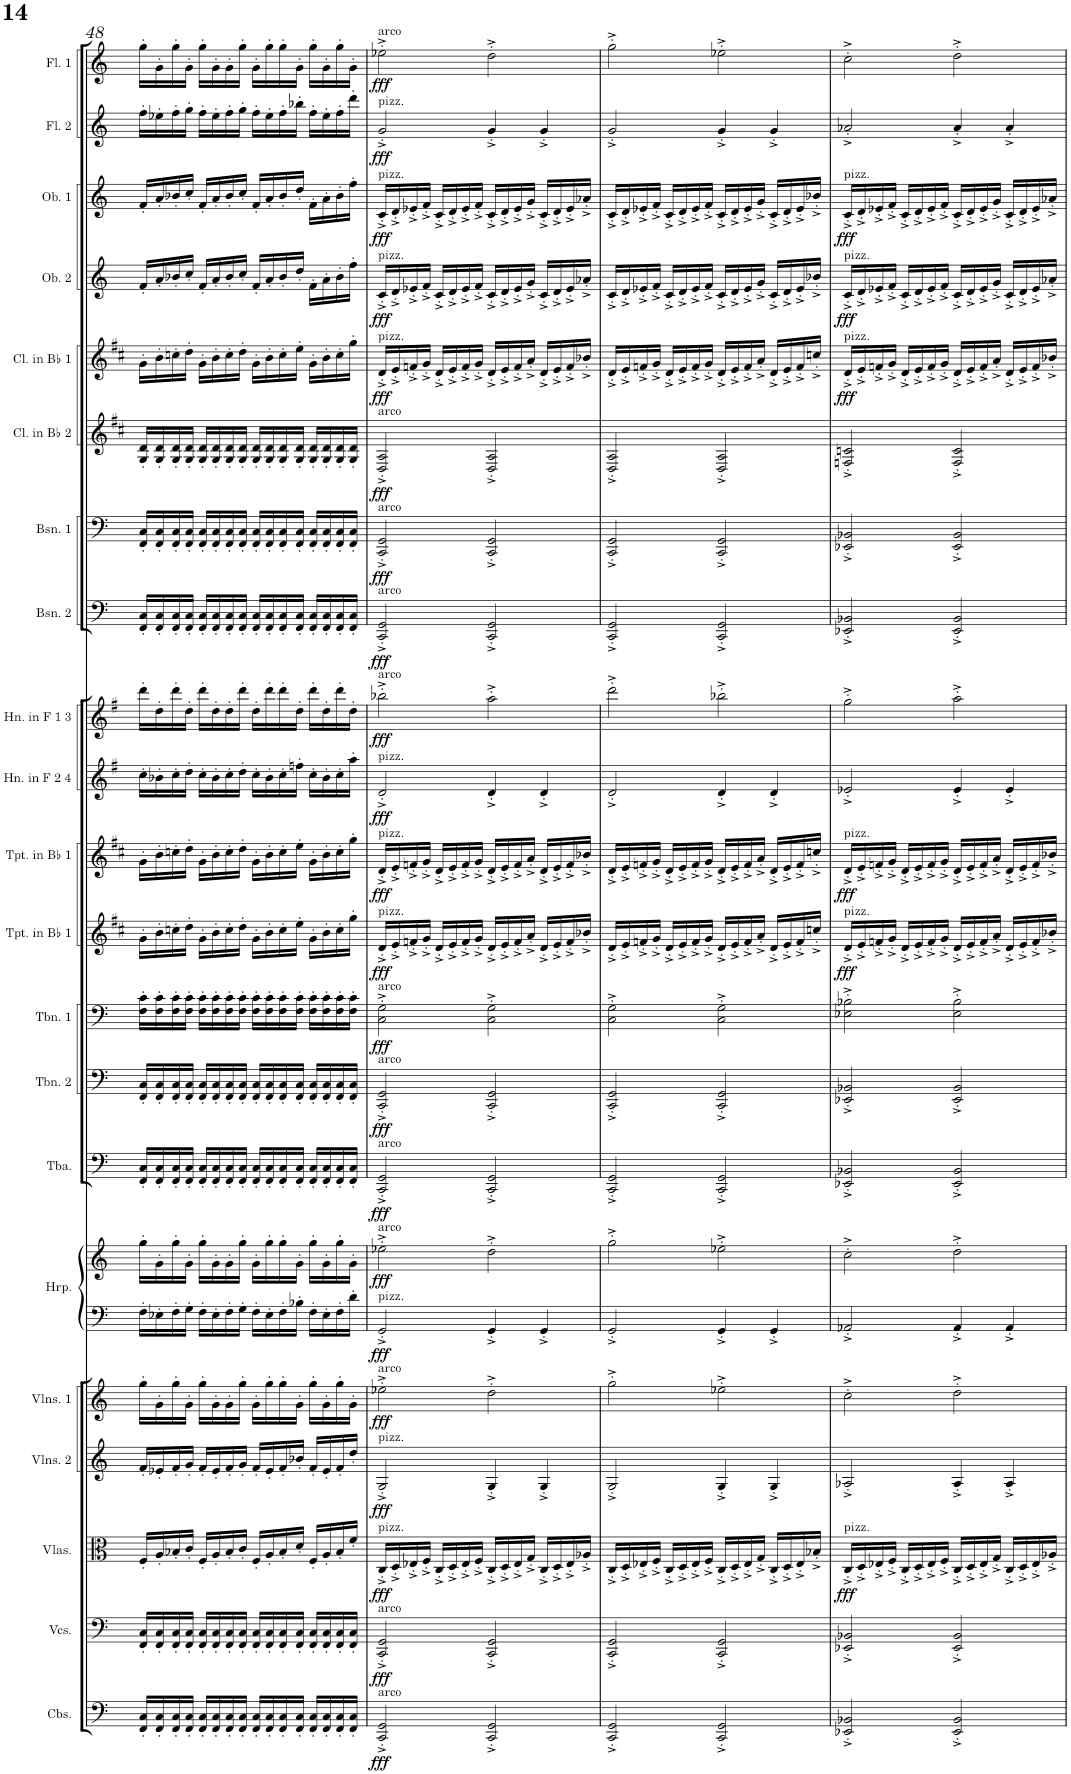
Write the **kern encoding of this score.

**kern	**dynam	**kern	**dynam	**kern	**dynam	**kern	**dynam	**kern	**dynam	**kern	**kern	**dynam	**kern	**dynam	**kern	**dynam	**kern	**dynam	**kern	**dynam	**kern	**dynam	**kern	**dynam	**kern	**dynam	**kern	**dynam	**kern	**dynam	**kern	**dynam	**kern	**dynam	**kern	**dynam	**kern	**dynam	**kern	**dynam	**kern	**dynam
*part21	*part21	*part20	*part20	*part19	*part19	*part18	*part18	*part17	*part17	*part16	*part16	*part16	*part15	*part15	*part14	*part14	*part13	*part13	*part12	*part12	*part11	*part11	*part10	*part10	*part9	*part9	*part8	*part8	*part7	*part7	*part6	*part6	*part5	*part5	*part4	*part4	*part3	*part3	*part2	*part2	*part1	*part1
*staff22	*staff22	*staff21	*staff21	*staff20	*staff20	*staff19	*staff19	*staff18	*staff18	*staff17	*staff16	*staff16/17	*staff15	*staff15	*staff14	*staff14	*staff13	*staff13	*staff12	*staff12	*staff11	*staff11	*staff10	*staff10	*staff9	*staff9	*staff8	*staff8	*staff7	*staff7	*staff6	*staff6	*staff5	*staff5	*staff4	*staff4	*staff3	*staff3	*staff2	*staff2	*staff1	*staff1
*I"Contrabasses	*	*I"Violoncellos	*	*I"Violas	*	*I"Violins 2	*	*I"Violins 1	*	*I"Harp	*	*	*I"Tuba	*	*I"Trombone 2	*	*I"Trombone 1	*	*I"Trumpet in Bb 1	*	*I"Trumpet in Bb 1	*	*I"Horn in F 2 &amp; 4	*	*I"Horn in F 1 &amp; 3	*	*I"Bassoon 2	*	*I"Bassoon 1	*	*I"Clarinet in Bb 2	*	*I"Clarinet in Bb 1	*	*I"Oboe 2	*	*I"Oboe 1	*	*I"Flute 2	*	*I"Flute 1	*
*I'Cbs.	*	*I'Vcs.	*	*I'Vlas.	*	*I'Vlns. 2	*	*I'Vlns. 1	*	*I'Hrp.	*	*	*I'Tba.	*	*I'Tbn. 2	*	*I'Tbn. 1	*	*I'Tpt. in Bb 1	*	*I'Tpt. in Bb 1	*	*I'Hn. in F 2 4	*	*I'Hn. in F 1 3	*	*I'Bsn. 2	*	*I'Bsn. 1	*	*I'Cl. in Bb 2	*	*I'Cl. in Bb 1	*	*I'Ob. 2	*	*I'Ob. 1	*	*I'Fl. 2	*	*I'Fl. 1	*
!!LO:PB:g=z
*clefF4	*	*clefF4	*	*clefC3	*	*clefG2	*	*clefG2	*	*clefF4	*clefG2	*	*clefF4	*	*clefF4	*	*clefF4	*	*clefG2	*	*clefG2	*	*clefG2	*	*clefG2	*	*clefF4	*	*clefF4	*	*clefG2	*	*clefG2	*	*clefG2	*	*clefG2	*	*clefG2	*	*clefG2	*
*Trd7c12	*	*	*	*	*	*	*	*	*	*	*	*	*	*	*	*	*	*	*Trd1c2	*	*Trd1c2	*	*Trd4c7	*	*Trd4c7	*	*	*	*	*	*Trd1c2	*	*Trd1c2	*	*	*	*	*	*	*	*	*
*k[]	*	*k[]	*	*k[]	*	*k[]	*	*k[]	*	*k[]	*k[]	*	*k[]	*	*k[]	*	*k[]	*	*k[f#c#]	*	*k[f#c#]	*	*k[f#]	*	*k[f#]	*	*k[]	*	*k[]	*	*k[f#c#]	*	*k[f#c#]	*	*k[]	*	*k[]	*	*k[]	*	*k[]	*
*M4/4	*	*M4/4	*	*M4/4	*	*M4/4	*	*M4/4	*	*M4/4	*M4/4	*	*M4/4	*	*M4/4	*	*M4/4	*	*M4/4	*	*M4/4	*	*M4/4	*	*M4/4	*	*M4/4	*	*M4/4	*	*M4/4	*	*M4/4	*	*M4/4	*	*M4/4	*	*M4/4	*	*M4/4	*
=48	=48	=48	=48	=48	=48	=48	=48	=48	=48	=48	=48	=48	=48	=48	=48	=48	=48	=48	=48	=48	=48	=48	=48	=48	=48	=48	=48	=48	=48	=48	=48	=48	=48	=48	=48	=48	=48	=48	=48	=48	=48	=48
16FF/' 16C/'LL	.	16FF/' 16C/'LL	.	16F'/LL	.	16f'/LL	.	16gg'\LL	.	16F'\LL	16gg'\LL	.	16FF/' 16C/'LL	.	16FF/' 16C/'LL	.	16F\' 16c\'LL	.	16g'\LL	.	16g'\LL	.	16cc'\LL	.	16ddd'\LL	.	16FF/' 16C/'LL	.	16FF/' 16C/'LL	.	16G/' 16d/'LL	.	16g'\LL	.	16f'/LL	.	16f'/LL	.	16ff'\LL	.	16gg'\LL	.
16FF/' 16C/'	.	16FF/' 16C/'	.	16A'/	.	16e-X'/	.	16g'\	.	16E-X'\	16g'\	.	16FF/' 16C/'	.	16FF/' 16C/'	.	16F\' 16c\'	.	16b'\	.	16b'\	.	16b-X'\	.	16dd'\	.	16FF/' 16C/'	.	16FF/' 16C/'	.	16G/' 16d/'	.	16b'\	.	16a'/	.	16a'/	.	16ee-X'\	.	16g'\	.
16FF/' 16C/'	.	16FF/' 16C/'	.	16B-X'/	.	16f'/	.	16gg'\	.	16F'\	16gg'\	.	16FF/' 16C/'	.	16FF/' 16C/'	.	16F\' 16c\'	.	16ccn'\	.	16ccn'\	.	16cc'\	.	16ddd'\	.	16FF/' 16C/'	.	16FF/' 16C/'	.	16G/' 16d/'	.	16ccn'\	.	16b-X'/	.	16b-X'/	.	16ff'\	.	16gg'\	.
16FF/' 16C/'JJ	.	16FF/' 16C/'JJ	.	16c'/JJ	.	16g'/JJ	.	16g'\JJ	.	16G'\JJ	16g'\JJ	.	16FF/' 16C/'JJ	.	16FF/' 16C/'JJ	.	16F\' 16c\'JJ	.	16dd'\JJ	.	16dd'\JJ	.	16dd'\JJ	.	16dd'\JJ	.	16FF/' 16C/'JJ	.	16FF/' 16C/'JJ	.	16G/' 16d/'JJ	.	16dd'\JJ	.	16cc'/JJ	.	16cc'/JJ	.	16gg'\JJ	.	16g'\JJ	.
16FF/' 16C/'LL	.	16FF/' 16C/'LL	.	16F'/LL	.	16f'/LL	.	16gg'\LL	.	16F'\LL	16gg'\LL	.	16FF/' 16C/'LL	.	16FF/' 16C/'LL	.	16F\' 16c\'LL	.	16g'\LL	.	16g'\LL	.	16cc'\LL	.	16ddd'\LL	.	16FF/' 16C/'LL	.	16FF/' 16C/'LL	.	16G/' 16d/'LL	.	16g'\LL	.	16f'/LL	.	16f'/LL	.	16ff'\LL	.	16gg'\LL	.
16FF/' 16C/'	.	16FF/' 16C/'	.	16A'/	.	16e-'/	.	16g'\	.	16E-'\	16g'\	.	16FF/' 16C/'	.	16FF/' 16C/'	.	16F\' 16c\'	.	16b'\	.	16b'\	.	16b-'\	.	16dd'\	.	16FF/' 16C/'	.	16FF/' 16C/'	.	16G/' 16d/'	.	16b'\	.	16a'/	.	16a'/	.	16ee-'\	.	16g'\	.
16FF/' 16C/'	.	16FF/' 16C/'	.	16B-'/	.	16f'/	.	16g'\	.	16F'\	16g'\	.	16FF/' 16C/'	.	16FF/' 16C/'	.	16F\' 16c\'	.	16cc'\	.	16cc'\	.	16cc'\	.	16dd'\	.	16FF/' 16C/'	.	16FF/' 16C/'	.	16G/' 16d/'	.	16cc'\	.	16b-'/	.	16b-'/	.	16ff'\	.	16g'\	.
16FF/' 16C/'JJ	.	16FF/' 16C/'JJ	.	16c'/JJ	.	16g'/JJ	.	16gg'\JJ	.	16G'\JJ	16gg'\JJ	.	16FF/' 16C/'JJ	.	16FF/' 16C/'JJ	.	16F\' 16c\'JJ	.	16dd'\JJ	.	16dd'\JJ	.	16dd'\JJ	.	16ddd'\JJ	.	16FF/' 16C/'JJ	.	16FF/' 16C/'JJ	.	16G/' 16d/'JJ	.	16dd'\JJ	.	16cc'/JJ	.	16cc'/JJ	.	16gg'\JJ	.	16gg'\JJ	.
16FF/' 16C/'LL	.	16FF/' 16C/'LL	.	16F'/LL	.	16f'/LL	.	16g'\LL	.	16F'\LL	16g'\LL	.	16FF/' 16C/'LL	.	16FF/' 16C/'LL	.	16F\' 16c\'LL	.	16g'\LL	.	16g'\LL	.	16cc'\LL	.	16dd'\LL	.	16FF/' 16C/'LL	.	16FF/' 16C/'LL	.	16G/' 16d/'LL	.	16g'\LL	.	16f'/LL	.	16f'/LL	.	16ff'\LL	.	16g'\LL	.
16FF/' 16C/'	.	16FF/' 16C/'	.	16A'/	.	16e-'/	.	16gg'\	.	16E-'\	16gg'\	.	16FF/' 16C/'	.	16FF/' 16C/'	.	16F\' 16c\'	.	16b'\	.	16b'\	.	16b-'\	.	16ddd'\	.	16FF/' 16C/'	.	16FF/' 16C/'	.	16G/' 16d/'	.	16b'\	.	16a'/	.	16a'/	.	16ee-'\	.	16gg'\	.
16FF/' 16C/'	.	16FF/' 16C/'	.	16B-'/	.	16f'/	.	16gg'\	.	16F'\	16gg'\	.	16FF/' 16C/'	.	16FF/' 16C/'	.	16F\' 16c\'	.	16cc'\	.	16cc'\	.	16cc'\	.	16ddd'\	.	16FF/' 16C/'	.	16FF/' 16C/'	.	16G/' 16d/'	.	16cc'\	.	16b-'/	.	16b-'/	.	16ff'\	.	16gg'\	.
16FF/' 16C/'JJ	.	16FF/' 16C/'JJ	.	16d'/JJ	.	16b-X'/JJ	.	16g'\JJ	.	16B-X'\JJ	16g'\JJ	.	16FF/' 16C/'JJ	.	16FF/' 16C/'JJ	.	16F\' 16c\'JJ	.	16ee'\JJ	.	16ee'\JJ	.	16ffn'\JJ	.	16dd'\JJ	.	16FF/' 16C/'JJ	.	16FF/' 16C/'JJ	.	16G/' 16d/'JJ	.	16ee'\JJ	.	16dd'/JJ	.	16dd'/JJ	.	16bb-X'\JJ	.	16g'\JJ	.
16FF/' 16C/'LL	.	16FF/' 16C/'LL	.	16F'/LL	.	16f'/LL	.	16gg'\LL	.	16F'\LL	16gg'\LL	.	16FF/' 16C/'LL	.	16FF/' 16C/'LL	.	16F\' 16c\'LL	.	16g'\LL	.	16g'\LL	.	16cc'\LL	.	16ddd'\LL	.	16FF/' 16C/'LL	.	16FF/' 16C/'LL	.	16G/' 16d/'LL	.	16g'\LL	.	16f'\LL	.	16f'\LL	.	16ff'\LL	.	16gg'\LL	.
16FF/' 16C/'	.	16FF/' 16C/'	.	16A'/	.	16e-'/	.	16g'\	.	16E-'\	16g'\	.	16FF/' 16C/'	.	16FF/' 16C/'	.	16F\' 16c\'	.	16b'\	.	16b'\	.	16b-'\	.	16dd'\	.	16FF/' 16C/'	.	16FF/' 16C/'	.	16G/' 16d/'	.	16b'\	.	16a'\	.	16a'\	.	16ee-'\	.	16g'\	.
16FF/' 16C/'	.	16FF/' 16C/'	.	16B-'/	.	16f'/	.	16gg'\	.	16F'\	16gg'\	.	16FF/' 16C/'	.	16FF/' 16C/'	.	16F\' 16c\'	.	16cc'\	.	16cc'\	.	16cc'\	.	16ddd'\	.	16FF/' 16C/'	.	16FF/' 16C/'	.	16G/' 16d/'	.	16cc'\	.	16b-'\	.	16b-'\	.	16ff'\	.	16gg'\	.
16FF/' 16C/'JJ	.	16FF/' 16C/'JJ	.	16f'/JJ	.	16dd'/JJ	.	16g'\JJ	.	16d'\JJ	16g'\JJ	.	16FF/' 16C/'JJ	.	16FF/' 16C/'JJ	.	16F\' 16c\'JJ	.	16gg'\JJ	.	16gg'\JJ	.	16aa'\JJ	.	16dd'\JJ	.	16FF/' 16C/'JJ	.	16FF/' 16C/'JJ	.	16G/' 16d/'JJ	.	16gg'\JJ	.	16ff'\JJ	.	16ff'\JJ	.	16ddd'\JJ	.	16g'\JJ	.
=49	=49	=49	=49	=49	=49	=49	=49	=49	=49	=49	=49	=49	=49	=49	=49	=49	=49	=49	=49	=49	=49	=49	=49	=49	=49	=49	=49	=49	=49	=49	=49	=49	=49	=49	=49	=49	=49	=49	=49	=49	=49	=49
!	!	!	!	!	!	!	!	!	!	!	!	!	!	!	!	!	!	!	!	!	!	!	!	!	!	!	!	!	!	!	!	!	!	!	!	!	!	!	!	!	!LO:TX:a:t=arco	!
!	!	!	!	!	!	!	!	!	!	!	!	!	!	!	!	!	!	!	!	!	!	!	!	!	!	!	!	!	!	!	!	!	!	!	!	!	!	!	!LO:TX:a:t=pizz.	!	!	!
!	!	!	!	!	!	!	!	!	!	!	!	!	!	!	!	!	!	!	!	!	!	!	!	!	!	!	!	!	!	!	!	!	!	!	!	!	!LO:TX:a:t=pizz.	!	!	!	!	!
!	!	!	!	!	!	!	!	!	!	!	!	!	!	!	!	!	!	!	!	!	!	!	!	!	!	!	!	!	!	!	!	!	!	!	!LO:TX:a:t=pizz.	!	!	!	!	!	!	!
!	!	!	!	!	!	!	!	!	!	!	!	!	!	!	!	!	!	!	!	!	!	!	!	!	!	!	!	!	!	!	!	!	!LO:TX:a:t=pizz.	!	!	!	!	!	!	!	!	!
!	!	!	!	!	!	!	!	!	!	!	!	!	!	!	!	!	!	!	!	!	!	!	!	!	!	!	!	!	!	!	!LO:TX:a:t=arco	!	!	!	!	!	!	!	!	!	!	!
!	!	!	!	!	!	!	!	!	!	!	!	!	!	!	!	!	!	!	!	!	!	!	!	!	!	!	!	!	!LO:TX:a:t=arco	!	!	!	!	!	!	!	!	!	!	!	!	!
!	!	!	!	!	!	!	!	!	!	!	!	!	!	!	!	!	!	!	!	!	!	!	!	!	!	!	!LO:TX:a:t=arco	!	!	!	!	!	!	!	!	!	!	!	!	!	!	!
!	!	!	!	!	!	!	!	!	!	!	!	!	!	!	!	!	!	!	!	!	!	!	!	!	!LO:TX:a:t=arco	!	!	!	!	!	!	!	!	!	!	!	!	!	!	!	!	!
!	!	!	!	!	!	!	!	!	!	!	!	!	!	!	!	!	!	!	!	!	!	!	!LO:TX:a:t=pizz.	!	!	!	!	!	!	!	!	!	!	!	!	!	!	!	!	!	!	!
!	!	!	!	!	!	!	!	!	!	!	!	!	!	!	!	!	!	!	!	!	!LO:TX:a:t=pizz.	!	!	!	!	!	!	!	!	!	!	!	!	!	!	!	!	!	!	!	!	!
!	!	!	!	!	!	!	!	!	!	!	!	!	!	!	!	!	!	!	!LO:TX:a:t=pizz.	!	!	!	!	!	!	!	!	!	!	!	!	!	!	!	!	!	!	!	!	!	!	!
!	!	!	!	!	!	!	!	!	!	!	!	!	!	!	!	!	!LO:TX:a:t=arco	!	!	!	!	!	!	!	!	!	!	!	!	!	!	!	!	!	!	!	!	!	!	!	!	!
!	!	!	!	!	!	!	!	!	!	!	!	!	!	!	!LO:TX:a:t=arco	!	!	!	!	!	!	!	!	!	!	!	!	!	!	!	!	!	!	!	!	!	!	!	!	!	!	!
!	!	!	!	!	!	!	!	!	!	!	!	!	!LO:TX:a:t=arco	!	!	!	!	!	!	!	!	!	!	!	!	!	!	!	!	!	!	!	!	!	!	!	!	!	!	!	!	!
!	!	!	!	!	!	!	!	!	!	!	!LO:TX:a:t=arco	!	!	!	!	!	!	!	!	!	!	!	!	!	!	!	!	!	!	!	!	!	!	!	!	!	!	!	!	!	!	!
!	!	!	!	!	!	!	!	!	!	!LO:TX:a:t=pizz.	!	!	!	!	!	!	!	!	!	!	!	!	!	!	!	!	!	!	!	!	!	!	!	!	!	!	!	!	!	!	!	!
!	!	!	!	!	!	!	!	!LO:TX:a:t=arco	!	!	!	!	!	!	!	!	!	!	!	!	!	!	!	!	!	!	!	!	!	!	!	!	!	!	!	!	!	!	!	!	!	!
!	!	!	!	!	!	!LO:TX:a:t=pizz.	!	!	!	!	!	!	!	!	!	!	!	!	!	!	!	!	!	!	!	!	!	!	!	!	!	!	!	!	!	!	!	!	!	!	!	!
!	!	!	!	!LO:TX:a:t=pizz.	!	!	!	!	!	!	!	!	!	!	!	!	!	!	!	!	!	!	!	!	!	!	!	!	!	!	!	!	!	!	!	!	!	!	!	!	!	!
!	!	!LO:TX:a:t=arco	!	!	!	!	!	!	!	!	!	!	!	!	!	!	!	!	!	!	!	!	!	!	!	!	!	!	!	!	!	!	!	!	!	!	!	!	!	!	!	!
!LO:TX:a:t=arco	!	!	!	!	!	!	!	!	!	!	!	!	!	!	!	!	!	!	!	!	!	!	!	!	!	!	!	!	!	!	!	!	!	!	!	!	!	!	!	!	!	!
!	!LO:DY:b	!	!LO:DY:b	!	!LO:DY:b	!	!LO:DY:b	!	!LO:DY:b	!	!	!LO:DY:b=2	!	!	!	!	!	!	!	!	!	!	!	!	!	!	!	!	!	!	!	!	!	!	!	!	!	!	!	!	!	!
!	!	!	!	!	!	!	!	!	!	!	!	!LO:DY:n=1:b	!	!LO:DY:b	!	!LO:DY:b	!	!LO:DY:b	!	!LO:DY:b	!	!LO:DY:b	!	!LO:DY:b	!	!LO:DY:b	!	!LO:DY:b	!	!LO:DY:b	!	!LO:DY:b	!	!LO:DY:b	!	!LO:DY:b	!	!LO:DY:b	!	!LO:DY:b	!	!LO:DY:b
2CC/'^ 2GG/'^	fff	2CC/'^ 2GG/'^	fff	16C'^/LL	fff	2G'^/	fff	2ee-X'^\	fff	2GG'^/	2ee-X'^\	fff fff	2CC/'^ 2GG/'^	fff	2CC/'^ 2GG/'^	fff	2C\'^ 2G\'^	fff	16d'^/LL	fff	16d'^/LL	fff	2d'^/	fff	2bb-X'^\	fff	2CC/'^ 2GG/'^	fff	2CC/'^ 2GG/'^	fff	2D/'^ 2A/'^	fff	16d'^/LL	fff	16c'^/LL	fff	16c'^/LL	fff	2g'^/	fff	2ee-X'^\	fff
.	.	.	.	16D'^/	.	.	.	.	.	.	.	.	.	.	.	.	.	.	16e'^/	.	16e'^/	.	.	.	.	.	.	.	.	.	.	.	16e'^/	.	16d'^/	.	16d'^/	.	.	.	.	.
.	.	.	.	16E-X'^/	.	.	.	.	.	.	.	.	.	.	.	.	.	.	16fn'^/	.	16fn'^/	.	.	.	.	.	.	.	.	.	.	.	16fn'^/	.	16e-X'^/	.	16e-X'^/	.	.	.	.	.
.	.	.	.	16F'^/JJ	.	.	.	.	.	.	.	.	.	.	.	.	.	.	16g'^/JJ	.	16g'^/JJ	.	.	.	.	.	.	.	.	.	.	.	16g'^/JJ	.	16f'^/JJ	.	16f'^/JJ	.	.	.	.	.
.	.	.	.	16C'^/LL	.	.	.	.	.	.	.	.	.	.	.	.	.	.	16d'^/LL	.	16d'^/LL	.	.	.	.	.	.	.	.	.	.	.	16d'^/LL	.	16c'^/LL	.	16c'^/LL	.	.	.	.	.
.	.	.	.	16D'^/	.	.	.	.	.	.	.	.	.	.	.	.	.	.	16e'^/	.	16e'^/	.	.	.	.	.	.	.	.	.	.	.	16e'^/	.	16d'^/	.	16d'^/	.	.	.	.	.
.	.	.	.	16E-'^/	.	.	.	.	.	.	.	.	.	.	.	.	.	.	16f'^/	.	16f'^/	.	.	.	.	.	.	.	.	.	.	.	16f'^/	.	16e-'^/	.	16e-'^/	.	.	.	.	.
.	.	.	.	16F'^/JJ	.	.	.	.	.	.	.	.	.	.	.	.	.	.	16g'^/JJ	.	16g'^/JJ	.	.	.	.	.	.	.	.	.	.	.	16g'^/JJ	.	16f'^/JJ	.	16f'^/JJ	.	.	.	.	.
2CC/'^ 2GG/'^	.	2CC/'^ 2GG/'^	.	16C'^/LL	.	4G'^/	.	2dd'^\	.	4GG'^/	2dd'^\	.	2CC/'^ 2GG/'^	.	2CC/'^ 2GG/'^	.	2C\'^ 2G\'^	.	16d'^/LL	.	16d'^/LL	.	4d'^/	.	2aa'^\	.	2CC/'^ 2GG/'^	.	2CC/'^ 2GG/'^	.	2D/'^ 2A/'^	.	16d'^/LL	.	16c'^/LL	.	16c'^/LL	.	4g'^/	.	2dd'^\	.
.	.	.	.	16D'^/	.	.	.	.	.	.	.	.	.	.	.	.	.	.	16e'^/	.	16e'^/	.	.	.	.	.	.	.	.	.	.	.	16e'^/	.	16d'^/	.	16d'^/	.	.	.	.	.
.	.	.	.	16E-'^/	.	.	.	.	.	.	.	.	.	.	.	.	.	.	16f'^/	.	16f'^/	.	.	.	.	.	.	.	.	.	.	.	16f'^/	.	16e-'^/	.	16e-'^/	.	.	.	.	.
.	.	.	.	16G'^/JJ	.	.	.	.	.	.	.	.	.	.	.	.	.	.	16a'^/JJ	.	16a'^/JJ	.	.	.	.	.	.	.	.	.	.	.	16a'^/JJ	.	16g'^/JJ	.	16g'^/JJ	.	.	.	.	.
.	.	.	.	16C'^/LL	.	4G'^/	.	.	.	4GG'^/	.	.	.	.	.	.	.	.	16d'^/LL	.	16d'^/LL	.	4d'^/	.	.	.	.	.	.	.	.	.	16d'^/LL	.	16c'^/LL	.	16c'^/LL	.	4g'^/	.	.	.
.	.	.	.	16D'^/	.	.	.	.	.	.	.	.	.	.	.	.	.	.	16e'^/	.	16e'^/	.	.	.	.	.	.	.	.	.	.	.	16e'^/	.	16d'^/	.	16d'^/	.	.	.	.	.
.	.	.	.	16E-'^/	.	.	.	.	.	.	.	.	.	.	.	.	.	.	16f'^/	.	16f'^/	.	.	.	.	.	.	.	.	.	.	.	16f'^/	.	16e-'^/	.	16e-'^/	.	.	.	.	.
.	.	.	.	16A-X'^/JJ	.	.	.	.	.	.	.	.	.	.	.	.	.	.	16b-X'^/JJ	.	16b-X'^/JJ	.	.	.	.	.	.	.	.	.	.	.	16b-X'^/JJ	.	16a-X'^/JJ	.	16a-X'^/JJ	.	.	.	.	.
=50	=50	=50	=50	=50	=50	=50	=50	=50	=50	=50	=50	=50	=50	=50	=50	=50	=50	=50	=50	=50	=50	=50	=50	=50	=50	=50	=50	=50	=50	=50	=50	=50	=50	=50	=50	=50	=50	=50	=50	=50	=50	=50
2CC/'^ 2GG/'^	.	2CC/'^ 2GG/'^	.	16C'^/LL	.	2G'^/	.	2gg'^\	.	2GG'^/	2gg'^\	.	2CC/'^ 2GG/'^	.	2CC/'^ 2GG/'^	.	2C\'^ 2G\'^	.	16d'^/LL	.	16d'^/LL	.	2d'^/	.	2ddd'^\	.	2CC/'^ 2GG/'^	.	2CC/'^ 2GG/'^	.	2D/'^ 2A/'^	.	16d'^/LL	.	16c'^/LL	.	16c'^/LL	.	2g'^/	.	2gg'^\	.
.	.	.	.	16D'^/	.	.	.	.	.	.	.	.	.	.	.	.	.	.	16e'^/	.	16e'^/	.	.	.	.	.	.	.	.	.	.	.	16e'^/	.	16d'^/	.	16d'^/	.	.	.	.	.
.	.	.	.	16E-X'^/	.	.	.	.	.	.	.	.	.	.	.	.	.	.	16fn'^/	.	16fn'^/	.	.	.	.	.	.	.	.	.	.	.	16fn'^/	.	16e-X'^/	.	16e-X'^/	.	.	.	.	.
.	.	.	.	16F'^/JJ	.	.	.	.	.	.	.	.	.	.	.	.	.	.	16g'^/JJ	.	16g'^/JJ	.	.	.	.	.	.	.	.	.	.	.	16g'^/JJ	.	16f'^/JJ	.	16f'^/JJ	.	.	.	.	.
.	.	.	.	16C'^/LL	.	.	.	.	.	.	.	.	.	.	.	.	.	.	16d'^/LL	.	16d'^/LL	.	.	.	.	.	.	.	.	.	.	.	16d'^/LL	.	16c'^/LL	.	16c'^/LL	.	.	.	.	.
.	.	.	.	16D'^/	.	.	.	.	.	.	.	.	.	.	.	.	.	.	16e'^/	.	16e'^/	.	.	.	.	.	.	.	.	.	.	.	16e'^/	.	16d'^/	.	16d'^/	.	.	.	.	.
.	.	.	.	16E-'^/	.	.	.	.	.	.	.	.	.	.	.	.	.	.	16f'^/	.	16f'^/	.	.	.	.	.	.	.	.	.	.	.	16f'^/	.	16e-'^/	.	16e-'^/	.	.	.	.	.
.	.	.	.	16F'^/JJ	.	.	.	.	.	.	.	.	.	.	.	.	.	.	16g'^/JJ	.	16g'^/JJ	.	.	.	.	.	.	.	.	.	.	.	16g'^/JJ	.	16f'^/JJ	.	16f'^/JJ	.	.	.	.	.
2CC/'^ 2GG/'^	.	2CC/'^ 2GG/'^	.	16C'^/LL	.	4G'^/	.	2ee-X'^\	.	4GG'^/	2ee-X'^\	.	2CC/'^ 2GG/'^	.	2CC/'^ 2GG/'^	.	2C\'^ 2G\'^	.	16d'^/LL	.	16d'^/LL	.	4d'^/	.	2bb-X'^\	.	2CC/'^ 2GG/'^	.	2CC/'^ 2GG/'^	.	2D/'^ 2A/'^	.	16d'^/LL	.	16c'^/LL	.	16c'^/LL	.	4g'^/	.	2ee-X'^\	.
.	.	.	.	16D'^/	.	.	.	.	.	.	.	.	.	.	.	.	.	.	16e'^/	.	16e'^/	.	.	.	.	.	.	.	.	.	.	.	16e'^/	.	16d'^/	.	16d'^/	.	.	.	.	.
.	.	.	.	16E-'^/	.	.	.	.	.	.	.	.	.	.	.	.	.	.	16f'^/	.	16f'^/	.	.	.	.	.	.	.	.	.	.	.	16f'^/	.	16e-'^/	.	16e-'^/	.	.	.	.	.
.	.	.	.	16G'^/JJ	.	.	.	.	.	.	.	.	.	.	.	.	.	.	16a'^/JJ	.	16a'^/JJ	.	.	.	.	.	.	.	.	.	.	.	16a'^/JJ	.	16g'^/JJ	.	16g'^/JJ	.	.	.	.	.
.	.	.	.	16C'^/LL	.	4G'^/	.	.	.	4GG'^/	.	.	.	.	.	.	.	.	16d'^/LL	.	16d'^/LL	.	4d'^/	.	.	.	.	.	.	.	.	.	16d'^/LL	.	16c'^/LL	.	16c'^/LL	.	4g'^/	.	.	.
.	.	.	.	16D'^/	.	.	.	.	.	.	.	.	.	.	.	.	.	.	16e'^/	.	16e'^/	.	.	.	.	.	.	.	.	.	.	.	16e'^/	.	16d'^/	.	16d'^/	.	.	.	.	.
.	.	.	.	16E-'^/	.	.	.	.	.	.	.	.	.	.	.	.	.	.	16f'^/	.	16f'^/	.	.	.	.	.	.	.	.	.	.	.	16f'^/	.	16e-'^/	.	16e-'^/	.	.	.	.	.
.	.	.	.	16B-X'^/JJ	.	.	.	.	.	.	.	.	.	.	.	.	.	.	16ccn'^/JJ	.	16ccn'^/JJ	.	.	.	.	.	.	.	.	.	.	.	16ccn'^/JJ	.	16b-X'^/JJ	.	16b-X'^/JJ	.	.	.	.	.
=51	=51	=51	=51	=51	=51	=51	=51	=51	=51	=51	=51	=51	=51	=51	=51	=51	=51	=51	=51	=51	=51	=51	=51	=51	=51	=51	=51	=51	=51	=51	=51	=51	=51	=51	=51	=51	=51	=51	=51	=51	=51	=51
!	!	!	!	!	!	!	!	!	!	!	!	!	!	!	!	!	!	!	!	!	!	!	!	!	!	!	!	!	!	!	!	!	!	!	!	!	!LO:TX:a:t=pizz.	!	!	!	!	!
!	!	!	!	!	!	!	!	!	!	!	!	!	!	!	!	!	!	!	!	!	!	!	!	!	!	!	!	!	!	!	!	!	!	!	!LO:TX:a:t=pizz.	!	!	!	!	!	!	!
!	!	!	!	!	!	!	!	!	!	!	!	!	!	!	!	!	!	!	!	!	!	!	!	!	!	!	!	!	!	!	!	!	!LO:TX:a:t=pizz.	!	!	!	!	!	!	!	!	!
!	!	!	!	!	!	!	!	!	!	!	!	!	!	!	!	!	!	!	!	!	!LO:TX:a:t=pizz.	!	!	!	!	!	!	!	!	!	!	!	!	!	!	!	!	!	!	!	!	!
!	!	!	!	!	!	!	!	!	!	!	!	!	!	!	!	!	!	!	!LO:TX:a:t=pizz.	!	!	!	!	!	!	!	!	!	!	!	!	!	!	!	!	!	!	!	!	!	!	!
!	!	!	!	!LO:TX:a:t=pizz.	!	!	!	!	!	!	!	!	!	!	!	!	!	!	!	!	!	!	!	!	!	!	!	!	!	!	!	!	!	!	!	!	!	!	!	!	!	!
!	!	!	!	!	!LO:DY:b	!	!	!	!	!	!	!	!	!	!	!	!	!	!	!LO:DY:b	!	!LO:DY:b	!	!	!	!	!	!	!	!	!	!	!	!LO:DY:b	!	!LO:DY:b	!	!LO:DY:b	!	!	!	!
2EE-X/'^ 2BB-X/'^	.	2EE-X/'^ 2BB-X/'^	.	16C'^/LL	fff	2A-X'^/	.	2cc'^\	.	2AA-X'^/	2cc'^\	.	2EE-X/'^ 2BB-X/'^	.	2EE-X/'^ 2BB-X/'^	.	2E-X\'^ 2B-X\'^	.	16d'^/LL	fff	16d'^/LL	fff	2e-X'^/	.	2gg'^\	.	2EE-X/'^ 2BB-X/'^	.	2EE-X/'^ 2BB-X/'^	.	2Fn/'^ 2cn/'^	.	16d'^/LL	fff	16c'^/LL	fff	16c'^/LL	fff	2a-X'^/	.	2cc'^\	.
.	.	.	.	16D'^/	.	.	.	.	.	.	.	.	.	.	.	.	.	.	16e'^/	.	16e'^/	.	.	.	.	.	.	.	.	.	.	.	16e'^/	.	16d'^/	.	16d'^/	.	.	.	.	.
.	.	.	.	16E-X'^/	.	.	.	.	.	.	.	.	.	.	.	.	.	.	16fn'^/	.	16fn'^/	.	.	.	.	.	.	.	.	.	.	.	16fn'^/	.	16e-X'^/	.	16e-X'^/	.	.	.	.	.
.	.	.	.	16F'^/JJ	.	.	.	.	.	.	.	.	.	.	.	.	.	.	16g'^/JJ	.	16g'^/JJ	.	.	.	.	.	.	.	.	.	.	.	16g'^/JJ	.	16f'^/JJ	.	16f'^/JJ	.	.	.	.	.
.	.	.	.	16C'^/LL	.	.	.	.	.	.	.	.	.	.	.	.	.	.	16d'^/LL	.	16d'^/LL	.	.	.	.	.	.	.	.	.	.	.	16d'^/LL	.	16c'^/LL	.	16c'^/LL	.	.	.	.	.
.	.	.	.	16D'^/	.	.	.	.	.	.	.	.	.	.	.	.	.	.	16e'^/	.	16e'^/	.	.	.	.	.	.	.	.	.	.	.	16e'^/	.	16d'^/	.	16d'^/	.	.	.	.	.
.	.	.	.	16E-'^/	.	.	.	.	.	.	.	.	.	.	.	.	.	.	16f'^/	.	16f'^/	.	.	.	.	.	.	.	.	.	.	.	16f'^/	.	16e-'^/	.	16e-'^/	.	.	.	.	.
.	.	.	.	16F'^/JJ	.	.	.	.	.	.	.	.	.	.	.	.	.	.	16g'^/JJ	.	16g'^/JJ	.	.	.	.	.	.	.	.	.	.	.	16g'^/JJ	.	16f'^/JJ	.	16f'^/JJ	.	.	.	.	.
2EE-/'^ 2BB-/'^	.	2EE-/'^ 2BB-/'^	.	16C'^/LL	.	4A-'^/	.	2dd'^\	.	4AA-'^/	2dd'^\	.	2EE-/'^ 2BB-/'^	.	2EE-/'^ 2BB-/'^	.	2E-\'^ 2B-\'^	.	16d'^/LL	.	16d'^/LL	.	4e-'^/	.	2aa'^\	.	2EE-/'^ 2BB-/'^	.	2EE-/'^ 2BB-/'^	.	2F/'^ 2c/'^	.	16d'^/LL	.	16c'^/LL	.	16c'^/LL	.	4a-'^/	.	2dd'^\	.
.	.	.	.	16D'^/	.	.	.	.	.	.	.	.	.	.	.	.	.	.	16e'^/	.	16e'^/	.	.	.	.	.	.	.	.	.	.	.	16e'^/	.	16d'^/	.	16d'^/	.	.	.	.	.
.	.	.	.	16E-'^/	.	.	.	.	.	.	.	.	.	.	.	.	.	.	16f'^/	.	16f'^/	.	.	.	.	.	.	.	.	.	.	.	16f'^/	.	16e-'^/	.	16e-'^/	.	.	.	.	.
.	.	.	.	16G'^/JJ	.	.	.	.	.	.	.	.	.	.	.	.	.	.	16a'^/JJ	.	16a'^/JJ	.	.	.	.	.	.	.	.	.	.	.	16a'^/JJ	.	16g'^/JJ	.	16g'^/JJ	.	.	.	.	.
.	.	.	.	16C'^/LL	.	4A-'^/	.	.	.	4AA-'^/	.	.	.	.	.	.	.	.	16d'^/LL	.	16d'^/LL	.	4e-'^/	.	.	.	.	.	.	.	.	.	16d'^/LL	.	16c'^/LL	.	16c'^/LL	.	4a-'^/	.	.	.
.	.	.	.	16D'^/	.	.	.	.	.	.	.	.	.	.	.	.	.	.	16e'^/	.	16e'^/	.	.	.	.	.	.	.	.	.	.	.	16e'^/	.	16d'^/	.	16d'^/	.	.	.	.	.
.	.	.	.	16E-'^/	.	.	.	.	.	.	.	.	.	.	.	.	.	.	16f'^/	.	16f'^/	.	.	.	.	.	.	.	.	.	.	.	16f'^/	.	16e-'^/	.	16e-'^/	.	.	.	.	.
.	.	.	.	16A-X'^/JJ	.	.	.	.	.	.	.	.	.	.	.	.	.	.	16b-X'^/JJ	.	16b-X'^/JJ	.	.	.	.	.	.	.	.	.	.	.	16b-X'^/JJ	.	16a-X'^/JJ	.	16a-X'^/JJ	.	.	.	.	.
=	=	=	=	=	=	=	=	=	=	=	=	=	=	=	=	=	=	=	=	=	=	=	=	=	=	=	=	=	=	=	=	=	=	=	=	=	=	=	=	=	=	=
*-	*-	*-	*-	*-	*-	*-	*-	*-	*-	*-	*-	*-	*-	*-	*-	*-	*-	*-	*-	*-	*-	*-	*-	*-	*-	*-	*-	*-	*-	*-	*-	*-	*-	*-	*-	*-	*-	*-	*-	*-	*-	*-
